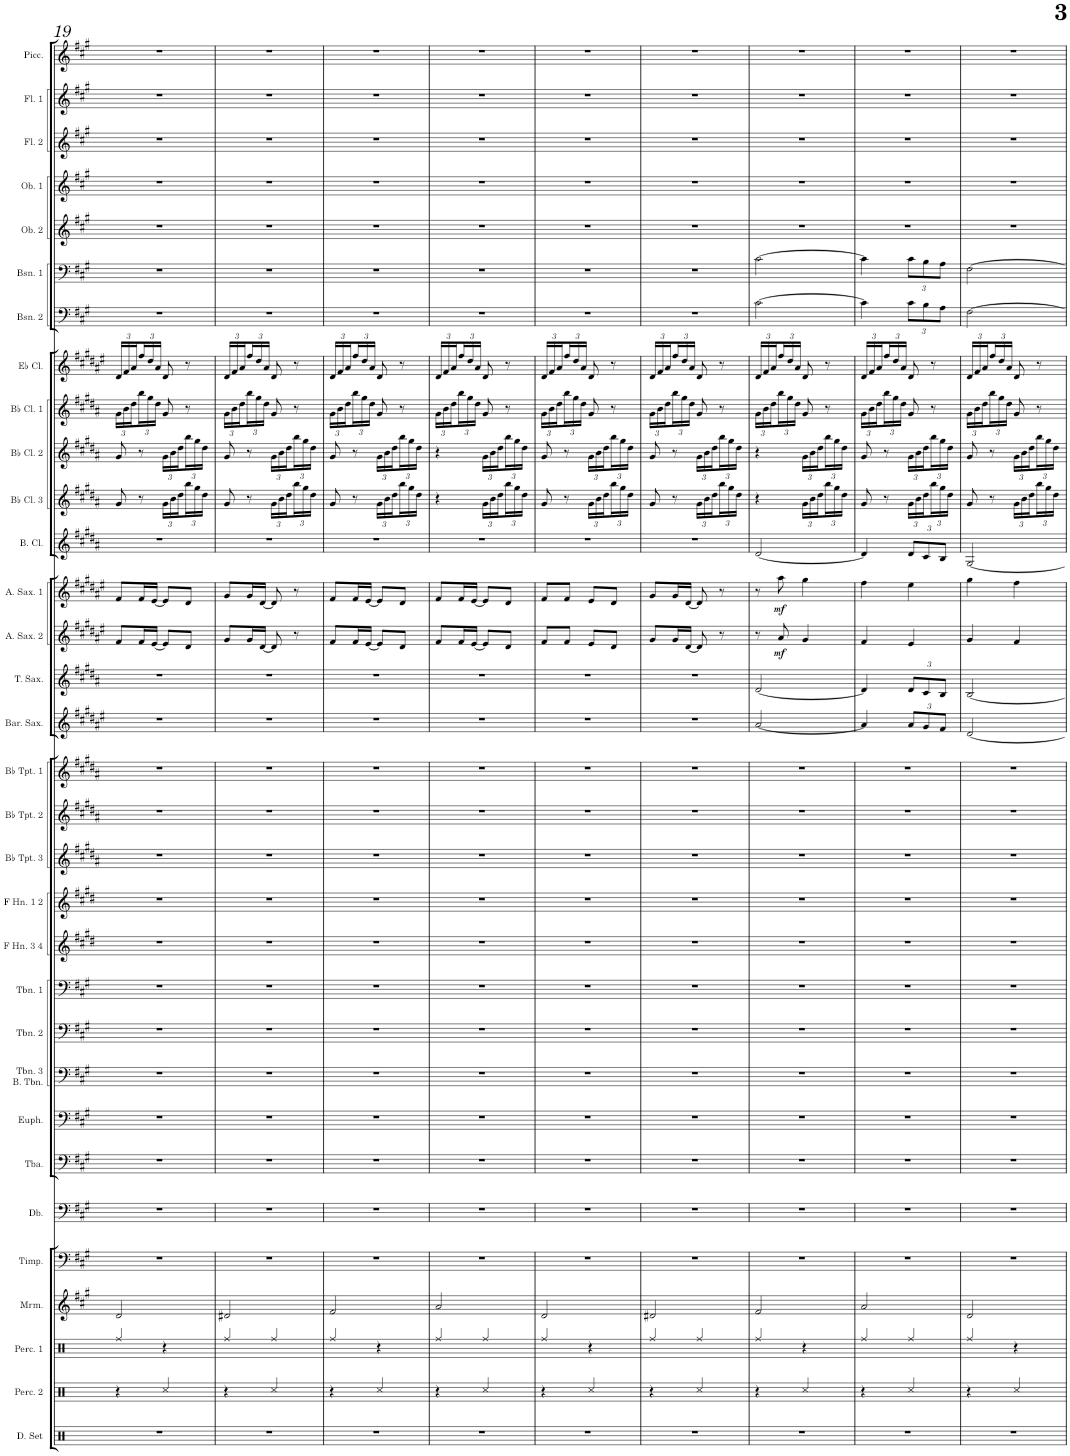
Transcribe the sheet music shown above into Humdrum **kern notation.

**kern	**kern	**kern	**kern	**kern	**kern	**kern	**kern	**kern	**kern	**kern	**kern	**kern	**kern	**kern	**kern	**kern	**kern	**kern	**dynam	**kern	**dynam	**kern	**kern	**kern	**kern	**kern	**kern	**kern	**kern	**kern	**kern	**kern	**kern
*part32	*part31	*part30	*part29	*part28	*part27	*part26	*part25	*part24	*part23	*part22	*part21	*part20	*part19	*part18	*part17	*part16	*part15	*part14	*part14	*part13	*part13	*part12	*part11	*part10	*part9	*part8	*part7	*part6	*part5	*part4	*part3	*part2	*part1
*staff32	*staff31	*staff30	*staff29	*staff28	*staff27	*staff26	*staff25	*staff24	*staff23	*staff22	*staff21	*staff20	*staff19	*staff18	*staff17	*staff16	*staff15	*staff14	*staff14	*staff13	*staff13	*staff12	*staff11	*staff10	*staff9	*staff8	*staff7	*staff6	*staff5	*staff4	*staff3	*staff2	*staff1
*I"Drumset	*I"Percussion 2	*I"Percussion 1	*I"Marimba	*I"Timpani	*I"Double Bass	*I"Tuba	*I"Euphonium	*I"Trombone 3 &amp; Bass Trombone	*I"Trombone 2	*I"Trombone 1	*I"F Horn 3 &amp; 4	*I"F Horn 1 &amp; 2	*I"Bb Trumpet 3	*I"Bb Trumpet 2	*I"Bb Trumpet 1	*I"Baritone Saxophone	*I"Tenor Saxophone	*I"Alto Saxophone 2	*	*I"Alto Saxophone 1	*	*I"Bass Clarinet	*I"Bb Clarinet 3	*I"Bb Clarinet 2	*I"Bb Clarinet 1	*I"Eb Clarinet	*I"Bassoon 2	*I"Bassoon 1	*I"Oboe 2	*I"Oboe 1	*I"Flute 2	*I"Flute 1	*I"Piccolo
*I'D. Set	*I'Perc. 2	*I'Perc. 1	*I'Mrm.	*I'Timp.	*I'Db.	*I'Tba.	*I'Euph.	*I'Tbn. 3 B. Tbn.	*I'Tbn. 2	*I'Tbn. 1	*I'F Hn. 3 4	*I'F Hn. 1 2	*I'Bb Tpt. 3	*I'Bb Tpt. 2	*I'Bb Tpt. 1	*I'Bar. Sax.	*I'T. Sax.	*I'A. Sax. 2	*	*I'A. Sax. 1	*	*I'B. Cl.	*I'Bb Cl. 3	*I'Bb Cl. 2	*I'Bb Cl. 1	*I'Eb Cl.	*I'Bsn. 2	*I'Bsn. 1	*I'Ob. 2	*I'Ob. 1	*I'Fl. 2	*I'Fl. 1	*I'Picc.
!!LO:PB:g=z
*clefX	*clefX	*clefX	*clefG2	*clefF4	*clefF4	*clefF4	*clefF4	*clefF4	*clefF4	*clefF4	*clefG2	*clefG2	*clefG2	*clefG2	*clefG2	*clefG2	*clefG2	*clefG2	*	*clefG2	*	*clefG2	*clefG2	*clefG2	*clefG2	*clefG2	*clefF4	*clefF4	*clefG2	*clefG2	*clefG2	*clefG2	*clefG2
*	*	*	*	*	*Trd7c12	*	*	*	*	*	*Trd4c7	*Trd4c7	*Trd1c2	*Trd1c2	*Trd1c2	*Trd12c21	*Trd8c14	*Trd5c9	*	*Trd5c9	*	*Trd8c14	*Trd1c2	*Trd1c2	*Trd1c2	*Trd-2c-3	*	*	*	*	*	*	*Trd-7c-12
*k[]	*k[]	*k[]	*k[f#c#g#]	*k[f#c#g#]	*k[f#c#g#]	*k[f#c#g#]	*k[f#c#g#]	*k[f#c#g#]	*k[f#c#g#]	*k[f#c#g#]	*k[f#c#g#d#]	*k[f#c#g#d#]	*k[f#c#g#d#a#]	*k[f#c#g#d#a#]	*k[f#c#g#d#a#]	*k[f#c#g#d#a#e#]	*k[f#c#g#d#a#]	*k[f#c#g#d#a#e#]	*	*k[f#c#g#d#a#e#]	*	*k[f#c#g#d#a#]	*k[f#c#g#d#a#]	*k[f#c#g#d#a#]	*k[f#c#g#d#a#]	*k[f#c#g#d#a#e#]	*k[f#c#g#]	*k[f#c#g#]	*k[f#c#g#]	*k[f#c#g#]	*k[f#c#g#]	*k[f#c#g#]	*k[f#c#g#]
*M2/4	*M2/4	*M2/4	*M2/4	*M2/4	*M2/4	*M2/4	*M2/4	*M2/4	*M2/4	*M2/4	*M2/4	*M2/4	*M2/4	*M2/4	*M2/4	*M2/4	*M2/4	*M2/4	*	*M2/4	*	*M2/4	*M2/4	*M2/4	*M2/4	*M2/4	*M2/4	*M2/4	*M2/4	*M2/4	*M2/4	*M2/4	*M2/4
*	*	*	*	*	*	*	*	*	*	*	*	*	*	*	*	*	*	*	*	*	*	*	*	*	*Xbrackettup	*Xbrackettup	*	*	*	*	*	*	*
=19	=19	=19	=19	=19	=19	=19	=19	=19	=19	=19	=19	=19	=19	=19	=19	=19	=19	=19	=19	=19	=19	=19	=19	=19	=19	=19	=19	=19	=19	=19	=19	=19	=19
2r	4r	4Rff/	2d/	2r	2r	2r	2r	2r	2r	2r	2r	2r	2r	2r	2r	2r	2r	8f#/L	.	8f#/L	.	2r	8g#/	8g#/	24g#\LL	24d#/LL	2r	2r	2r	2r	2r	2r	2r
.	.	.	.	.	.	.	.	.	.	.	.	.	.	.	.	.	.	.	.	.	.	.	.	.	24b\	24f#/	.	.	.	.	.	.	.
.	.	.	.	.	.	.	.	.	.	.	.	.	.	.	.	.	.	.	.	.	.	.	.	.	24dd#\	24a#/	.	.	.	.	.	.	.
.	.	.	.	.	.	.	.	.	.	.	.	.	.	.	.	.	.	16f#/L	.	16f#/L	.	.	8r	8r	24bb\	24ff#/	.	.	.	.	.	.	.
.	.	.	.	.	.	.	.	.	.	.	.	.	.	.	.	.	.	.	.	.	.	.	.	.	24gg#\	24dd#/	.	.	.	.	.	.	.
.	.	.	.	.	.	.	.	.	.	.	.	.	.	.	.	.	.	[16e#/JJ	.	[16e#/JJ	.	.	.	.	.	.	.	.	.	.	.	.	.
.	.	.	.	.	.	.	.	.	.	.	.	.	.	.	.	.	.	.	.	.	.	.	.	.	24dd#\JJ	24a#/JJ	.	.	.	.	.	.	.
*	*	*	*	*	*	*	*	*	*	*	*	*	*	*	*	*	*	*	*	*	*	*	*Xbrackettup	*Xbrackettup	*	*	*	*	*	*	*	*	*
.	4Rcc/	4r	.	.	.	.	.	.	.	.	.	.	.	.	.	.	.	8e#/L]	.	8e#/L]	.	.	24g#\LL	24g#\LL	8g#/	8d#/	.	.	.	.	.	.	.
.	.	.	.	.	.	.	.	.	.	.	.	.	.	.	.	.	.	.	.	.	.	.	24b\	24b\	.	.	.	.	.	.	.	.	.
.	.	.	.	.	.	.	.	.	.	.	.	.	.	.	.	.	.	.	.	.	.	.	24dd#\	24dd#\	.	.	.	.	.	.	.	.	.
.	.	.	.	.	.	.	.	.	.	.	.	.	.	.	.	.	.	8d#/J	.	8d#/J	.	.	24bb\	24bb\	8r	8r	.	.	.	.	.	.	.
.	.	.	.	.	.	.	.	.	.	.	.	.	.	.	.	.	.	.	.	.	.	.	24gg#\	24gg#\	.	.	.	.	.	.	.	.	.
.	.	.	.	.	.	.	.	.	.	.	.	.	.	.	.	.	.	.	.	.	.	.	24dd#\JJ	24dd#\JJ	.	.	.	.	.	.	.	.	.
=20	=20	=20	=20	=20	=20	=20	=20	=20	=20	=20	=20	=20	=20	=20	=20	=20	=20	=20	=20	=20	=20	=20	=20	=20	=20	=20	=20	=20	=20	=20	=20	=20	=20
2r	4r	4Rff/	2d#X/	2r	2r	2r	2r	2r	2r	2r	2r	2r	2r	2r	2r	2r	2r	8g#/L	.	8g#/L	.	2r	8g#/	8g#/	24g#\LL	24d#/LL	2r	2r	2r	2r	2r	2r	2r
.	.	.	.	.	.	.	.	.	.	.	.	.	.	.	.	.	.	.	.	.	.	.	.	.	24b\	24f#/	.	.	.	.	.	.	.
.	.	.	.	.	.	.	.	.	.	.	.	.	.	.	.	.	.	.	.	.	.	.	.	.	24dd#\	24a#/	.	.	.	.	.	.	.
.	.	.	.	.	.	.	.	.	.	.	.	.	.	.	.	.	.	16g#/L	.	16g#/L	.	.	8r	8r	24bb\	24ff#/	.	.	.	.	.	.	.
.	.	.	.	.	.	.	.	.	.	.	.	.	.	.	.	.	.	.	.	.	.	.	.	.	24gg#\	24dd#/	.	.	.	.	.	.	.
.	.	.	.	.	.	.	.	.	.	.	.	.	.	.	.	.	.	[16d#/JJ	.	[16d#/JJ	.	.	.	.	.	.	.	.	.	.	.	.	.
.	.	.	.	.	.	.	.	.	.	.	.	.	.	.	.	.	.	.	.	.	.	.	.	.	24dd#\JJ	24a#/JJ	.	.	.	.	.	.	.
.	4Rcc/	4Rff/	.	.	.	.	.	.	.	.	.	.	.	.	.	.	.	8d#/]	.	8d#/]	.	.	24g#\LL	24g#\LL	8g#/	8d#/	.	.	.	.	.	.	.
.	.	.	.	.	.	.	.	.	.	.	.	.	.	.	.	.	.	.	.	.	.	.	24b\	24b\	.	.	.	.	.	.	.	.	.
.	.	.	.	.	.	.	.	.	.	.	.	.	.	.	.	.	.	.	.	.	.	.	24dd#\	24dd#\	.	.	.	.	.	.	.	.	.
.	.	.	.	.	.	.	.	.	.	.	.	.	.	.	.	.	.	8r	.	8r	.	.	24bb\	24bb\	8r	8r	.	.	.	.	.	.	.
.	.	.	.	.	.	.	.	.	.	.	.	.	.	.	.	.	.	.	.	.	.	.	24gg#\	24gg#\	.	.	.	.	.	.	.	.	.
.	.	.	.	.	.	.	.	.	.	.	.	.	.	.	.	.	.	.	.	.	.	.	24dd#\JJ	24dd#\JJ	.	.	.	.	.	.	.	.	.
=21	=21	=21	=21	=21	=21	=21	=21	=21	=21	=21	=21	=21	=21	=21	=21	=21	=21	=21	=21	=21	=21	=21	=21	=21	=21	=21	=21	=21	=21	=21	=21	=21	=21
2r	4r	4Rff/	2f#/	2r	2r	2r	2r	2r	2r	2r	2r	2r	2r	2r	2r	2r	2r	8f#/L	.	8f#/L	.	2r	8g#/	8g#/	24g#\LL	24d#/LL	2r	2r	2r	2r	2r	2r	2r
.	.	.	.	.	.	.	.	.	.	.	.	.	.	.	.	.	.	.	.	.	.	.	.	.	24b\	24f#/	.	.	.	.	.	.	.
.	.	.	.	.	.	.	.	.	.	.	.	.	.	.	.	.	.	.	.	.	.	.	.	.	24dd#\	24a#/	.	.	.	.	.	.	.
.	.	.	.	.	.	.	.	.	.	.	.	.	.	.	.	.	.	16f#/L	.	16f#/L	.	.	8r	8r	24bb\	24ff#/	.	.	.	.	.	.	.
.	.	.	.	.	.	.	.	.	.	.	.	.	.	.	.	.	.	.	.	.	.	.	.	.	24gg#\	24dd#/	.	.	.	.	.	.	.
.	.	.	.	.	.	.	.	.	.	.	.	.	.	.	.	.	.	[16e#/JJ	.	[16e#/JJ	.	.	.	.	.	.	.	.	.	.	.	.	.
.	.	.	.	.	.	.	.	.	.	.	.	.	.	.	.	.	.	.	.	.	.	.	.	.	24dd#\JJ	24a#/JJ	.	.	.	.	.	.	.
.	4Rcc/	4r	.	.	.	.	.	.	.	.	.	.	.	.	.	.	.	8e#/L]	.	8e#/L]	.	.	24g#\LL	24g#\LL	8g#/	8d#/	.	.	.	.	.	.	.
.	.	.	.	.	.	.	.	.	.	.	.	.	.	.	.	.	.	.	.	.	.	.	24b\	24b\	.	.	.	.	.	.	.	.	.
.	.	.	.	.	.	.	.	.	.	.	.	.	.	.	.	.	.	.	.	.	.	.	24dd#\	24dd#\	.	.	.	.	.	.	.	.	.
.	.	.	.	.	.	.	.	.	.	.	.	.	.	.	.	.	.	8d#/J	.	8d#/J	.	.	24bb\	24bb\	8r	8r	.	.	.	.	.	.	.
.	.	.	.	.	.	.	.	.	.	.	.	.	.	.	.	.	.	.	.	.	.	.	24gg#\	24gg#\	.	.	.	.	.	.	.	.	.
.	.	.	.	.	.	.	.	.	.	.	.	.	.	.	.	.	.	.	.	.	.	.	24dd#\JJ	24dd#\JJ	.	.	.	.	.	.	.	.	.
=22	=22	=22	=22	=22	=22	=22	=22	=22	=22	=22	=22	=22	=22	=22	=22	=22	=22	=22	=22	=22	=22	=22	=22	=22	=22	=22	=22	=22	=22	=22	=22	=22	=22
2r	4r	4Rff/	2a/	2r	2r	2r	2r	2r	2r	2r	2r	2r	2r	2r	2r	2r	2r	8f#/L	.	8f#/L	.	2r	4r	4r	24g#\LL	24d#/LL	2r	2r	2r	2r	2r	2r	2r
.	.	.	.	.	.	.	.	.	.	.	.	.	.	.	.	.	.	.	.	.	.	.	.	.	24b\	24f#/	.	.	.	.	.	.	.
.	.	.	.	.	.	.	.	.	.	.	.	.	.	.	.	.	.	.	.	.	.	.	.	.	24dd#\	24a#/	.	.	.	.	.	.	.
.	.	.	.	.	.	.	.	.	.	.	.	.	.	.	.	.	.	16f#/L	.	16f#/L	.	.	.	.	24bb\	24ff#/	.	.	.	.	.	.	.
.	.	.	.	.	.	.	.	.	.	.	.	.	.	.	.	.	.	.	.	.	.	.	.	.	24gg#\	24dd#/	.	.	.	.	.	.	.
.	.	.	.	.	.	.	.	.	.	.	.	.	.	.	.	.	.	[16e#/JJ	.	[16e#/JJ	.	.	.	.	.	.	.	.	.	.	.	.	.
.	.	.	.	.	.	.	.	.	.	.	.	.	.	.	.	.	.	.	.	.	.	.	.	.	24dd#\JJ	24a#/JJ	.	.	.	.	.	.	.
.	4Rcc/	4Rff/	.	.	.	.	.	.	.	.	.	.	.	.	.	.	.	8e#/L]	.	8e#/L]	.	.	24g#\LL	24g#\LL	8g#/	8d#/	.	.	.	.	.	.	.
.	.	.	.	.	.	.	.	.	.	.	.	.	.	.	.	.	.	.	.	.	.	.	24b\	24b\	.	.	.	.	.	.	.	.	.
.	.	.	.	.	.	.	.	.	.	.	.	.	.	.	.	.	.	.	.	.	.	.	24dd#\	24dd#\	.	.	.	.	.	.	.	.	.
.	.	.	.	.	.	.	.	.	.	.	.	.	.	.	.	.	.	8d#/J	.	8d#/J	.	.	24bb\	24bb\	8r	8r	.	.	.	.	.	.	.
.	.	.	.	.	.	.	.	.	.	.	.	.	.	.	.	.	.	.	.	.	.	.	24gg#\	24gg#\	.	.	.	.	.	.	.	.	.
.	.	.	.	.	.	.	.	.	.	.	.	.	.	.	.	.	.	.	.	.	.	.	24dd#\JJ	24dd#\JJ	.	.	.	.	.	.	.	.	.
=23	=23	=23	=23	=23	=23	=23	=23	=23	=23	=23	=23	=23	=23	=23	=23	=23	=23	=23	=23	=23	=23	=23	=23	=23	=23	=23	=23	=23	=23	=23	=23	=23	=23
2r	4r	4Rff/	2d/	2r	2r	2r	2r	2r	2r	2r	2r	2r	2r	2r	2r	2r	2r	8f#/L	.	8f#/L	.	2r	8g#/	8g#/	24g#\LL	24d#/LL	2r	2r	2r	2r	2r	2r	2r
.	.	.	.	.	.	.	.	.	.	.	.	.	.	.	.	.	.	.	.	.	.	.	.	.	24b\	24f#/	.	.	.	.	.	.	.
.	.	.	.	.	.	.	.	.	.	.	.	.	.	.	.	.	.	.	.	.	.	.	.	.	24dd#\	24a#/	.	.	.	.	.	.	.
.	.	.	.	.	.	.	.	.	.	.	.	.	.	.	.	.	.	8f#/J	.	8f#/J	.	.	8r	8r	24bb\	24ff#/	.	.	.	.	.	.	.
.	.	.	.	.	.	.	.	.	.	.	.	.	.	.	.	.	.	.	.	.	.	.	.	.	24gg#\	24dd#/	.	.	.	.	.	.	.
.	.	.	.	.	.	.	.	.	.	.	.	.	.	.	.	.	.	.	.	.	.	.	.	.	24dd#\JJ	24a#/JJ	.	.	.	.	.	.	.
.	4Rcc/	4r	.	.	.	.	.	.	.	.	.	.	.	.	.	.	.	8e#/L	.	8e#/L	.	.	24g#\LL	24g#\LL	8g#/	8d#/	.	.	.	.	.	.	.
.	.	.	.	.	.	.	.	.	.	.	.	.	.	.	.	.	.	.	.	.	.	.	24b\	24b\	.	.	.	.	.	.	.	.	.
.	.	.	.	.	.	.	.	.	.	.	.	.	.	.	.	.	.	.	.	.	.	.	24dd#\	24dd#\	.	.	.	.	.	.	.	.	.
.	.	.	.	.	.	.	.	.	.	.	.	.	.	.	.	.	.	8d#/J	.	8d#/J	.	.	24bb\	24bb\	8r	8r	.	.	.	.	.	.	.
.	.	.	.	.	.	.	.	.	.	.	.	.	.	.	.	.	.	.	.	.	.	.	24gg#\	24gg#\	.	.	.	.	.	.	.	.	.
.	.	.	.	.	.	.	.	.	.	.	.	.	.	.	.	.	.	.	.	.	.	.	24dd#\JJ	24dd#\JJ	.	.	.	.	.	.	.	.	.
=24	=24	=24	=24	=24	=24	=24	=24	=24	=24	=24	=24	=24	=24	=24	=24	=24	=24	=24	=24	=24	=24	=24	=24	=24	=24	=24	=24	=24	=24	=24	=24	=24	=24
2r	4r	4Rff/	2d#X/	2r	2r	2r	2r	2r	2r	2r	2r	2r	2r	2r	2r	2r	2r	8g#/L	.	8g#/L	.	2r	8g#/	8g#/	24g#\LL	24d#/LL	2r	2r	2r	2r	2r	2r	2r
.	.	.	.	.	.	.	.	.	.	.	.	.	.	.	.	.	.	.	.	.	.	.	.	.	24b\	24f#/	.	.	.	.	.	.	.
.	.	.	.	.	.	.	.	.	.	.	.	.	.	.	.	.	.	.	.	.	.	.	.	.	24dd#\	24a#/	.	.	.	.	.	.	.
.	.	.	.	.	.	.	.	.	.	.	.	.	.	.	.	.	.	16g#/L	.	16g#/L	.	.	8r	8r	24bb\	24ff#/	.	.	.	.	.	.	.
.	.	.	.	.	.	.	.	.	.	.	.	.	.	.	.	.	.	.	.	.	.	.	.	.	24gg#\	24dd#/	.	.	.	.	.	.	.
.	.	.	.	.	.	.	.	.	.	.	.	.	.	.	.	.	.	[16d#/JJ	.	[16d#/JJ	.	.	.	.	.	.	.	.	.	.	.	.	.
.	.	.	.	.	.	.	.	.	.	.	.	.	.	.	.	.	.	.	.	.	.	.	.	.	24dd#\JJ	24a#/JJ	.	.	.	.	.	.	.
.	4Rcc/	4Rff/	.	.	.	.	.	.	.	.	.	.	.	.	.	.	.	8d#/]	.	8d#/]	.	.	24g#\LL	24g#\LL	8g#/	8d#/	.	.	.	.	.	.	.
.	.	.	.	.	.	.	.	.	.	.	.	.	.	.	.	.	.	.	.	.	.	.	24b\	24b\	.	.	.	.	.	.	.	.	.
.	.	.	.	.	.	.	.	.	.	.	.	.	.	.	.	.	.	.	.	.	.	.	24dd#\	24dd#\	.	.	.	.	.	.	.	.	.
.	.	.	.	.	.	.	.	.	.	.	.	.	.	.	.	.	.	8r	.	8r	.	.	24bb\	24bb\	8r	8r	.	.	.	.	.	.	.
.	.	.	.	.	.	.	.	.	.	.	.	.	.	.	.	.	.	.	.	.	.	.	24gg#\	24gg#\	.	.	.	.	.	.	.	.	.
.	.	.	.	.	.	.	.	.	.	.	.	.	.	.	.	.	.	.	.	.	.	.	24dd#\JJ	24dd#\JJ	.	.	.	.	.	.	.	.	.
=25	=25	=25	=25	=25	=25	=25	=25	=25	=25	=25	=25	=25	=25	=25	=25	=25	=25	=25	=25	=25	=25	=25	=25	=25	=25	=25	=25	=25	=25	=25	=25	=25	=25
2r	4r	4Rff/	2f#/	2r	2r	2r	2r	2r	2r	2r	2r	2r	2r	2r	2r	[2a#/	[2d#/	8r	.	8r	.	[2d#/	4r	4r	24g#\LL	24d#/LL	[2c#\	[2c#\	2r	2r	2r	2r	2r
.	.	.	.	.	.	.	.	.	.	.	.	.	.	.	.	.	.	.	.	.	.	.	.	.	24b\	24f#/	.	.	.	.	.	.	.
.	.	.	.	.	.	.	.	.	.	.	.	.	.	.	.	.	.	.	.	.	.	.	.	.	24dd#\	24a#/	.	.	.	.	.	.	.
!	!	!	!	!	!	!	!	!	!	!	!	!	!	!	!	!	!	!	!LO:DY:b	!	!LO:DY:b	!	!	!	!	!	!	!	!	!	!	!	!
.	.	.	.	.	.	.	.	.	.	.	.	.	.	.	.	.	.	8a#/	mf	8aa#\	mf	.	.	.	24bb\	24ff#/	.	.	.	.	.	.	.
.	.	.	.	.	.	.	.	.	.	.	.	.	.	.	.	.	.	.	.	.	.	.	.	.	24gg#\	24dd#/	.	.	.	.	.	.	.
.	.	.	.	.	.	.	.	.	.	.	.	.	.	.	.	.	.	.	.	.	.	.	.	.	24dd#\JJ	24a#/JJ	.	.	.	.	.	.	.
.	4Rcc/	4r	.	.	.	.	.	.	.	.	.	.	.	.	.	.	.	4g#/	.	4gg#\	.	.	24g#\LL	24g#\LL	8g#/	8d#/	.	.	.	.	.	.	.
.	.	.	.	.	.	.	.	.	.	.	.	.	.	.	.	.	.	.	.	.	.	.	24b\	24b\	.	.	.	.	.	.	.	.	.
.	.	.	.	.	.	.	.	.	.	.	.	.	.	.	.	.	.	.	.	.	.	.	24dd#\	24dd#\	.	.	.	.	.	.	.	.	.
.	.	.	.	.	.	.	.	.	.	.	.	.	.	.	.	.	.	.	.	.	.	.	24bb\	24bb\	8r	8r	.	.	.	.	.	.	.
.	.	.	.	.	.	.	.	.	.	.	.	.	.	.	.	.	.	.	.	.	.	.	24gg#\	24gg#\	.	.	.	.	.	.	.	.	.
.	.	.	.	.	.	.	.	.	.	.	.	.	.	.	.	.	.	.	.	.	.	.	24dd#\JJ	24dd#\JJ	.	.	.	.	.	.	.	.	.
=26	=26	=26	=26	=26	=26	=26	=26	=26	=26	=26	=26	=26	=26	=26	=26	=26	=26	=26	=26	=26	=26	=26	=26	=26	=26	=26	=26	=26	=26	=26	=26	=26	=26
2r	4r	4Rff/	2a/	2r	2r	2r	2r	2r	2r	2r	2r	2r	2r	2r	2r	4a#/]	4d#/]	4f#/	.	4ff#\	.	4d#/]	8g#/	8g#/	24g#\LL	24d#/LL	4c#\]	4c#\]	2r	2r	2r	2r	2r
.	.	.	.	.	.	.	.	.	.	.	.	.	.	.	.	.	.	.	.	.	.	.	.	.	24b\	24f#/	.	.	.	.	.	.	.
.	.	.	.	.	.	.	.	.	.	.	.	.	.	.	.	.	.	.	.	.	.	.	.	.	24dd#\	24a#/	.	.	.	.	.	.	.
.	.	.	.	.	.	.	.	.	.	.	.	.	.	.	.	.	.	.	.	.	.	.	8r	8r	24bb\	24ff#/	.	.	.	.	.	.	.
.	.	.	.	.	.	.	.	.	.	.	.	.	.	.	.	.	.	.	.	.	.	.	.	.	24gg#\	24dd#/	.	.	.	.	.	.	.
.	.	.	.	.	.	.	.	.	.	.	.	.	.	.	.	.	.	.	.	.	.	.	.	.	24dd#\JJ	24a#/JJ	.	.	.	.	.	.	.
*	*	*	*	*	*	*	*	*	*	*	*	*	*	*	*	*Xbrackettup	*Xbrackettup	*	*	*	*	*Xbrackettup	*	*	*	*	*Xbrackettup	*Xbrackettup	*	*	*	*	*
.	4Rcc/	4Rff/	.	.	.	.	.	.	.	.	.	.	.	.	.	12a#/L	12d#/L	4e#/	.	4ee#\	.	12d#/L	24g#\LL	24g#\LL	8g#/	8d#/	12c#\L	12c#\L	.	.	.	.	.
.	.	.	.	.	.	.	.	.	.	.	.	.	.	.	.	.	.	.	.	.	.	.	24b\	24b\	.	.	.	.	.	.	.	.	.
.	.	.	.	.	.	.	.	.	.	.	.	.	.	.	.	12g#/	12c#/	.	.	.	.	12c#/	24dd#\	24dd#\	.	.	12B\	12B\	.	.	.	.	.
.	.	.	.	.	.	.	.	.	.	.	.	.	.	.	.	.	.	.	.	.	.	.	24bb\	24bb\	8r	8r	.	.	.	.	.	.	.
.	.	.	.	.	.	.	.	.	.	.	.	.	.	.	.	12f#/J	12B/J	.	.	.	.	12B/J	24gg#\	24gg#\	.	.	12A\J	12A\J	.	.	.	.	.
.	.	.	.	.	.	.	.	.	.	.	.	.	.	.	.	.	.	.	.	.	.	.	24dd#\JJ	24dd#\JJ	.	.	.	.	.	.	.	.	.
=27	=27	=27	=27	=27	=27	=27	=27	=27	=27	=27	=27	=27	=27	=27	=27	=27	=27	=27	=27	=27	=27	=27	=27	=27	=27	=27	=27	=27	=27	=27	=27	=27	=27
2r	4r	4Rff/	2d/	2r	2r	2r	2r	2r	2r	2r	2r	2r	2r	2r	2r	[2d#/	[2B/	4g#/	.	4gg#\	.	[2G#/	8g#/	8g#/	24g#\LL	24d#/LL	[2F#\	[2F#\	2r	2r	2r	2r	2r
.	.	.	.	.	.	.	.	.	.	.	.	.	.	.	.	.	.	.	.	.	.	.	.	.	24b\	24f#/	.	.	.	.	.	.	.
.	.	.	.	.	.	.	.	.	.	.	.	.	.	.	.	.	.	.	.	.	.	.	.	.	24dd#\	24a#/	.	.	.	.	.	.	.
.	.	.	.	.	.	.	.	.	.	.	.	.	.	.	.	.	.	.	.	.	.	.	8r	8r	24bb\	24ff#/	.	.	.	.	.	.	.
.	.	.	.	.	.	.	.	.	.	.	.	.	.	.	.	.	.	.	.	.	.	.	.	.	24gg#\	24dd#/	.	.	.	.	.	.	.
.	.	.	.	.	.	.	.	.	.	.	.	.	.	.	.	.	.	.	.	.	.	.	.	.	24dd#\JJ	24a#/JJ	.	.	.	.	.	.	.
.	4Rcc/	4r	.	.	.	.	.	.	.	.	.	.	.	.	.	.	.	4f#/	.	4ff#\	.	.	24g#\LL	24g#\LL	8g#/	8d#/	.	.	.	.	.	.	.
.	.	.	.	.	.	.	.	.	.	.	.	.	.	.	.	.	.	.	.	.	.	.	24b\	24b\	.	.	.	.	.	.	.	.	.
.	.	.	.	.	.	.	.	.	.	.	.	.	.	.	.	.	.	.	.	.	.	.	24dd#\	24dd#\	.	.	.	.	.	.	.	.	.
.	.	.	.	.	.	.	.	.	.	.	.	.	.	.	.	.	.	.	.	.	.	.	24bb\	24bb\	8r	8r	.	.	.	.	.	.	.
.	.	.	.	.	.	.	.	.	.	.	.	.	.	.	.	.	.	.	.	.	.	.	24gg#\	24gg#\	.	.	.	.	.	.	.	.	.
.	.	.	.	.	.	.	.	.	.	.	.	.	.	.	.	.	.	.	.	.	.	.	24dd#\JJ	24dd#\JJ	.	.	.	.	.	.	.	.	.
=	=	=	=	=	=	=	=	=	=	=	=	=	=	=	=	=	=	=	=	=	=	=	=	=	=	=	=	=	=	=	=	=	=
*-	*-	*-	*-	*-	*-	*-	*-	*-	*-	*-	*-	*-	*-	*-	*-	*-	*-	*-	*-	*-	*-	*-	*-	*-	*-	*-	*-	*-	*-	*-	*-	*-	*-
